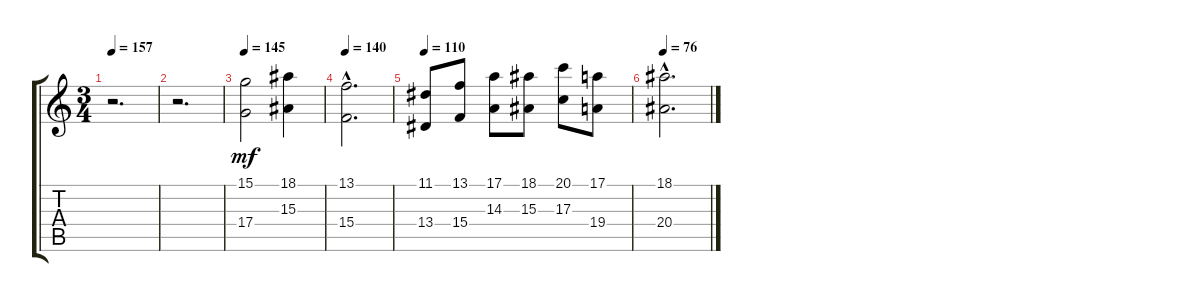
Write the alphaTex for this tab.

\track "" {instrument stringensemble1}
\staff {score tabs}
\tuning (E4 B3 G3 D3 A2 E2) {hide}
\ts (3 4)
\tempo 157
\clef g2
\ks c
r.2{d dy f} |
r.2{d} |
\tempo 145
(15.1 17.4).2{dy mf} (18.1 15.3).4 |
\tempo 140
(13.1{hac} 15.4{hac}).2{d} |
\tempo 110
(11.1 13.4).8 (13.1 15.4).8 (17.1 14.3).8 (18.1 15.3).8 (20.1 17.3).8 (17.1 19.4).8 |
\tempo 76
(18.1{hac} 20.4{hac}).2{d}
